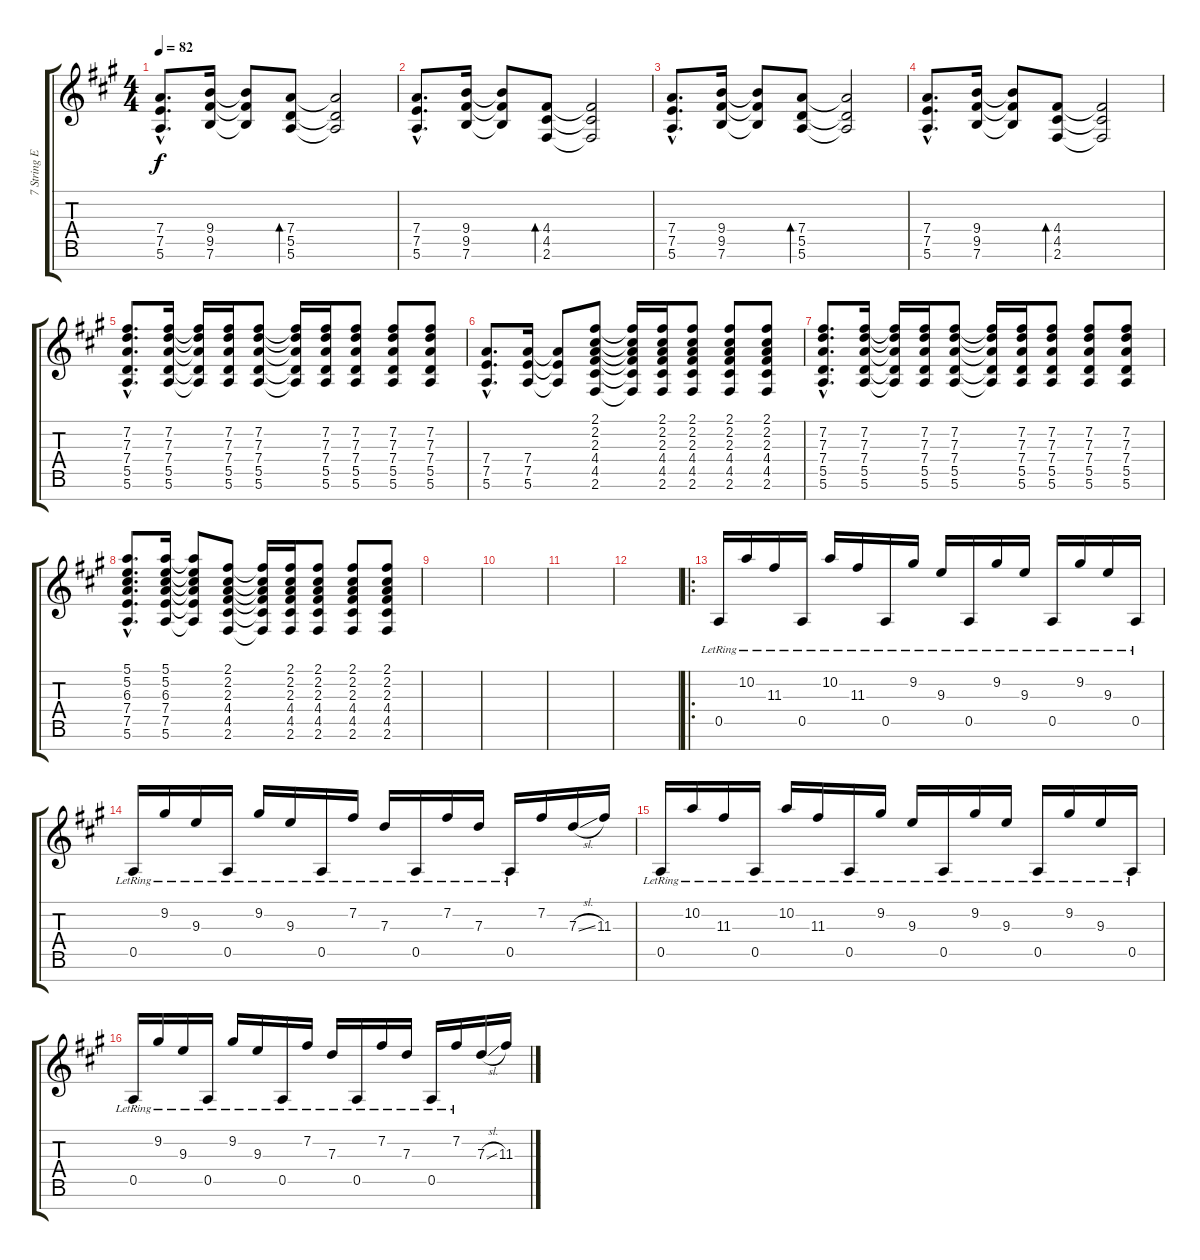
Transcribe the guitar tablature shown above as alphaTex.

\track ("7 String Elec. Gtr. Clean" "7 String E") {instrument electricguitarclean}
\staff {score tabs}
\tuning (E4 B3 G3 D3 A2 E2 B1) {hide}
\ts (4 4)
\tempo 82
\clef g2
\ks a
(7.4{hac} 7.5{hac} 5.6{hac}).8{d dy f instrument electricguitarclean} (9.4 9.5 7.6).16 (9.4{t} 9.5{t} 7.6{t}).8 (7.4 5.5 5.6).8{bd 240} (7.4{t} 5.5{t} 5.6{t}).2 |
(7.4{hac} 7.5{hac} 5.6{hac}).8{d} (9.4 9.5 7.6).16 (9.4{t} 9.5{t} 7.6{t}).8 (4.4 4.5 2.6).8{bd 240} (4.4{t} 4.5{t} 2.6{t}).2 |
(7.4{hac} 7.5{hac} 5.6{hac}).8{d} (9.4 9.5 7.6).16 (9.4{t} 9.5{t} 7.6{t}).8 (7.4 5.5 5.6).8{bd 240} (7.4{t} 5.5{t} 5.6{t}).2 |
(7.4{hac} 7.5{hac} 5.6{hac}).8{d} (9.4 9.5 7.6).16 (9.4{t} 9.5{t} 7.6{t}).8 (4.4 4.5 2.6).8{bd 240} (4.4{t} 4.5{t} 2.6{t}).2 |
(7.2{hac} 7.3{hac} 7.4{hac} 5.5{hac} 5.6{hac}).8{d} (7.2 7.3 7.4 5.5 5.6).16 (7.2{t} 7.3{t} 7.4{t} 5.5{t} 5.6{t}).16 (7.2 7.3 7.4 5.5 5.6).16 (7.2 7.3 7.4 5.5 5.6).8 (7.2{t} 7.3{t} 7.4{t} 5.5{t} 5.6{t}).16 (7.2 7.3 7.4 5.5 5.6).16 (7.2 7.3 7.4 5.5 5.6).8 (7.2 7.3 7.4 5.5 5.6).8 (7.2 7.3 7.4 5.5 5.6).8 |
(7.4{hac} 7.5{hac} 5.6{hac}).8{d} (7.4 7.5 5.6).16 (7.4{t} 7.5{t} 5.6{t}).8 (2.1 2.2 2.3 4.4 4.5 2.6).8 (2.1{t} 2.2{t} 2.3{t} 4.4{t} 4.5{t} 2.6{t}).16 (2.1 2.2 2.3 4.4 4.5 2.6).16 (2.1 2.2 2.3 4.4 4.5 2.6).8 (2.1 2.2 2.3 4.4 4.5 2.6).8 (2.1 2.2 2.3 4.4 4.5 2.6).8 |
(7.2{hac} 7.3{hac} 7.4{hac} 5.5{hac} 5.6{hac}).8{d} (7.2 7.3 7.4 5.5 5.6).16 (7.2{t} 7.3{t} 7.4{t} 5.5{t} 5.6{t}).16 (7.2 7.3 7.4 5.5 5.6).16 (7.2 7.3 7.4 5.5 5.6).8 (7.2{t} 7.3{t} 7.4{t} 5.5{t} 5.6{t}).16 (7.2 7.3 7.4 5.5 5.6).16 (7.2 7.3 7.4 5.5 5.6).8 (7.2 7.3 7.4 5.5 5.6).8 (7.2 7.3 7.4 5.5 5.6).8 |
(5.1{hac} 5.2{hac} 6.3{hac} 7.4{hac} 7.5{hac} 5.6{hac}).8{d} (5.1 5.2 6.3 7.4 7.5 5.6).16 (5.1{t} 5.2{t} 6.3{t} 7.4{t} 7.5{t} 5.6{t}).8 (2.1 2.2 2.3 4.4 4.5 2.6).8 (2.1{t} 2.2{t} 2.3{t} 4.4{t} 4.5{t} 2.6{t}).16 (2.1 2.2 2.3 4.4 4.5 2.6).16 (2.1 2.2 2.3 4.4 4.5 2.6).8 (2.1 2.2 2.3 4.4 4.5 2.6).8 (2.1 2.2 2.3 4.4 4.5 2.6).8 |
|
|
|
|
\ro
0.5{lr}.16 10.2{lr}.16 11.3{lr}.16 0.5{lr}.16 10.2{lr}.16 11.3{lr}.16 0.5{lr}.16 9.2{lr}.16 9.3{lr}.16 0.5{lr}.16 9.2{lr}.16 9.3{lr}.16 0.5{lr}.16 9.2{lr}.16 9.3{lr}.16 0.5{lr}.16 |
0.5{lr}.16 9.2{lr}.16 9.3{lr}.16 0.5{lr}.16 9.2{lr}.16 9.3{lr}.16 0.5{lr}.16 7.2{lr}.16 7.3{lr}.16 0.5{lr}.16 7.2{lr}.16 7.3{lr}.16 0.5{lr}.16 7.2.16 7.3{sl}.16 11.3.16 |
0.5{lr}.16 10.2{lr}.16 11.3{lr}.16 0.5{lr}.16 10.2{lr}.16 11.3{lr}.16 0.5{lr}.16 9.2{lr}.16 9.3{lr}.16 0.5{lr}.16 9.2{lr}.16 9.3{lr}.16 0.5{lr}.16 9.2{lr}.16 9.3{lr}.16 0.5{lr}.16 |
0.5{lr}.16 9.2{lr}.16 9.3{lr}.16 0.5{lr}.16 9.2{lr}.16 9.3{lr}.16 0.5{lr}.16 7.2{lr}.16 7.3{lr}.16 0.5{lr}.16 7.2{lr}.16 7.3{lr}.16 0.5{lr}.16 7.2{lr}.16 7.3{sl}.16 11.3.16
